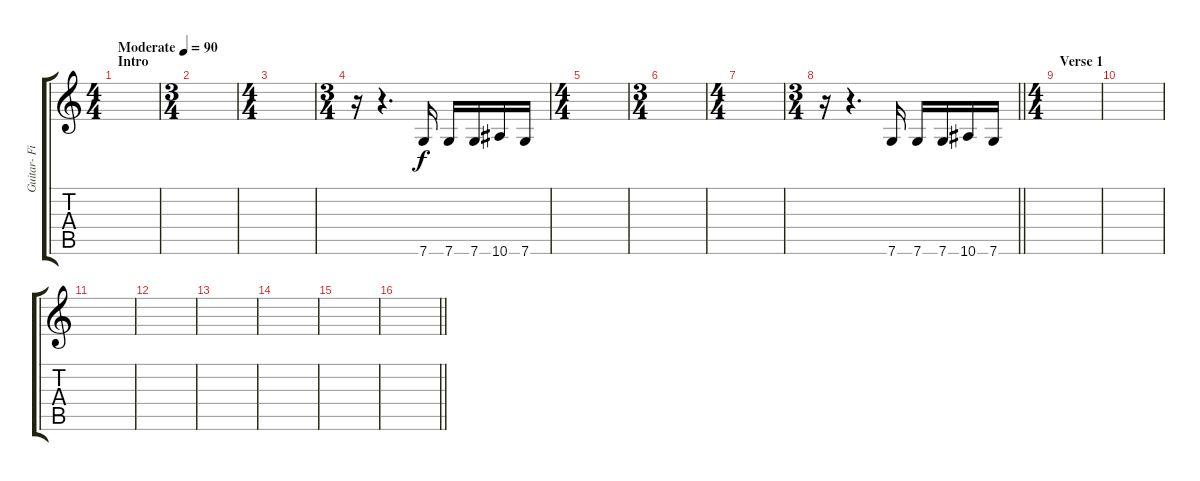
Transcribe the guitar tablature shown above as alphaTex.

\track ("Guitar- Fills" "Guitar- Fi") {instrument overdrivenguitar}
\staff {score tabs}
\tuning (D4 A3 F3 C3 G2 C2) {hide}
\ts (4 4)
\section ("" "Intro")
\tempo (90 "Moderate")
\clef g2
\ks c
|
\ts (3 4)
|
\ts (4 4)
|
\ts (3 4)
r.16 r.4{d} 7.6.16{volume 10 balance 2} 7.6.16 7.6.16 10.6.16 7.6.16 |
\ts (4 4)
|
\ts (3 4)
|
\ts (4 4)
|
\ts (3 4)
\barLineRight lightlight
r.16 r.4{d} 7.6.16{volume 10 balance 2} 7.6.16 7.6.16 10.6.16 7.6.16 |
\ts (4 4)
\section ("" "Verse 1")
|
|
|
|
|
|
|
\barLineRight lightlight
